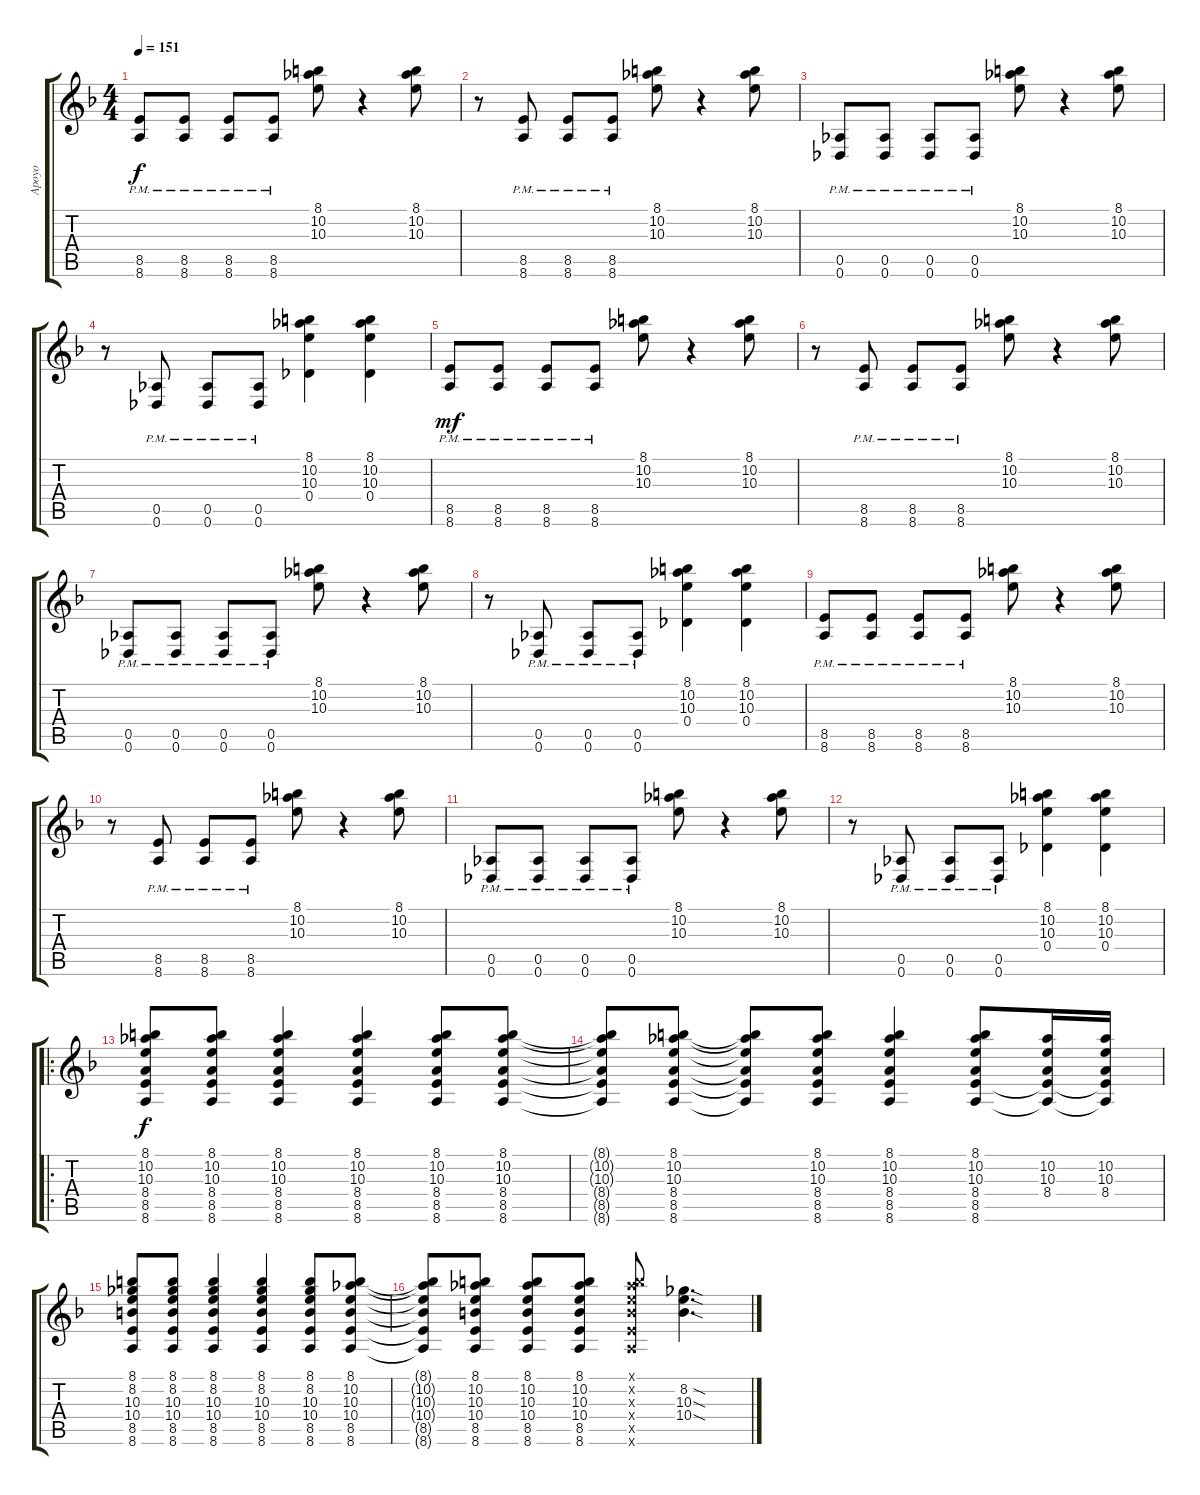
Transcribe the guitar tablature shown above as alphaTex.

\track ("Apoyo" "Apoyo") {instrument overdrivenguitar}
\staff {score tabs}
\tuning (Eb4 Bb3 Gb3 Db3 Ab2 Db2) {hide}
\ts (4 4)
\tempo 151
\clef g2
\ks f
(8.5{pm} 8.6{pm}).8{dy f} (8.5{pm} 8.6{pm}).8 (8.5{pm} 8.6{pm}).8 (8.5{pm} 8.6{pm}).8 (8.1 10.2 10.3).8 r.4 (8.1 10.2 10.3).8 |
r.8 (8.5{pm} 8.6{pm}).8 (8.5{pm} 8.6{pm}).8 (8.5{pm} 8.6{pm}).8 (8.1 10.2 10.3).8 r.4 (8.1 10.2 10.3).8 |
(0.5{pm} 0.6{pm}).8 (0.5{pm} 0.6{pm}).8 (0.5{pm} 0.6{pm}).8 (0.5{pm} 0.6{pm}).8 (8.1 10.2 10.3).8 r.4 (8.1 10.2 10.3).8 |
r.8 (0.5{pm} 0.6{pm}).8 (0.5{pm} 0.6{pm}).8 (0.5{pm} 0.6{pm}).8 (8.1 10.2 10.3 0.4).4 (8.1 10.2 10.3 0.4).4 |
(8.5{pm} 8.6{pm}).8{dy mf} (8.5{pm} 8.6{pm}).8 (8.5{pm} 8.6{pm}).8 (8.5{pm} 8.6{pm}).8 (8.1 10.2 10.3).8 r.4 (8.1 10.2 10.3).8 |
r.8 (8.5{pm} 8.6{pm}).8 (8.5{pm} 8.6{pm}).8 (8.5{pm} 8.6{pm}).8 (8.1 10.2 10.3).8 r.4 (8.1 10.2 10.3).8 |
(0.5{pm} 0.6{pm}).8 (0.5{pm} 0.6{pm}).8 (0.5{pm} 0.6{pm}).8 (0.5{pm} 0.6{pm}).8 (8.1 10.2 10.3).8 r.4 (8.1 10.2 10.3).8 |
r.8 (0.5{pm} 0.6{pm}).8 (0.5{pm} 0.6{pm}).8 (0.5{pm} 0.6{pm}).8 (8.1 10.2 10.3 0.4).4 (8.1 10.2 10.3 0.4).4 |
(8.5{pm} 8.6{pm}).8 (8.5{pm} 8.6{pm}).8 (8.5{pm} 8.6{pm}).8 (8.5{pm} 8.6{pm}).8 (8.1 10.2 10.3).8 r.4 (8.1 10.2 10.3).8 |
r.8 (8.5{pm} 8.6{pm}).8 (8.5{pm} 8.6{pm}).8 (8.5{pm} 8.6{pm}).8 (8.1 10.2 10.3).8 r.4 (8.1 10.2 10.3).8 |
(0.5{pm} 0.6{pm}).8 (0.5{pm} 0.6{pm}).8 (0.5{pm} 0.6{pm}).8 (0.5{pm} 0.6{pm}).8 (8.1 10.2 10.3).8 r.4 (8.1 10.2 10.3).8 |
r.8 (0.5{pm} 0.6{pm}).8 (0.5{pm} 0.6{pm}).8 (0.5{pm} 0.6{pm}).8 (8.1 10.2 10.3 0.4).4 (8.1 10.2 10.3 0.4).4 |
\ro
(8.1 10.2 10.3 8.4 8.5 8.6).8{dy f} (8.1 10.2 10.3 8.4 8.5 8.6).8 (8.1 10.2 10.3 8.4 8.5 8.6).4 (8.1 10.2 10.3 8.4 8.5 8.6).4 (8.1 10.2 10.3 8.4 8.5 8.6).8 (8.1 10.2 10.3 8.4 8.5 8.6).8 |
(8.1{t} 10.2{t} 10.3{t} 8.4{t} 8.5{t} 8.6{t}).8 (8.1 10.2 10.3 8.4 8.5 8.6).8 (8.1{t} 10.2{t} 10.3{t} 8.4{t} 8.5{t} 8.6{t}).8 (8.1 10.2 10.3 8.4 8.5 8.6).8 (8.1 10.2 10.3 8.4 8.5 8.6).4 (8.1 10.2 10.3 8.4 8.5 8.6).8 (10.2 10.3 8.4 8.5{t} 8.6{t}).16 (10.2 10.3 8.4 8.5{t} 8.6{t}).16 |
(8.1 8.2 10.3 10.4 8.5 8.6).8 (8.1 8.2 10.3 10.4 8.5 8.6).8 (8.1 8.2 10.3 10.4 8.5 8.6).4 (8.1 8.2 10.3 10.4 8.5 8.6).4 (8.1 8.2 10.3 10.4 8.5 8.6).8 (8.1 10.2 10.3 10.4 8.5 8.6).8 |
(8.1{t} 10.2{t} 10.3{t} 10.4{t} 8.5{t} 8.6{t}).8 (8.1 10.2 10.3 10.4 8.5 8.6).8 (8.1 10.2 10.3 10.4 8.5 8.6).8 (8.1 10.2 10.3 10.4 8.5 8.6).8 (8.1{x} 10.2{x} 10.3{x} 10.4{x} 8.5{x} 8.6{x}).8 (8.2{sod} 10.3{sod} 10.4{sod}).4{d}
